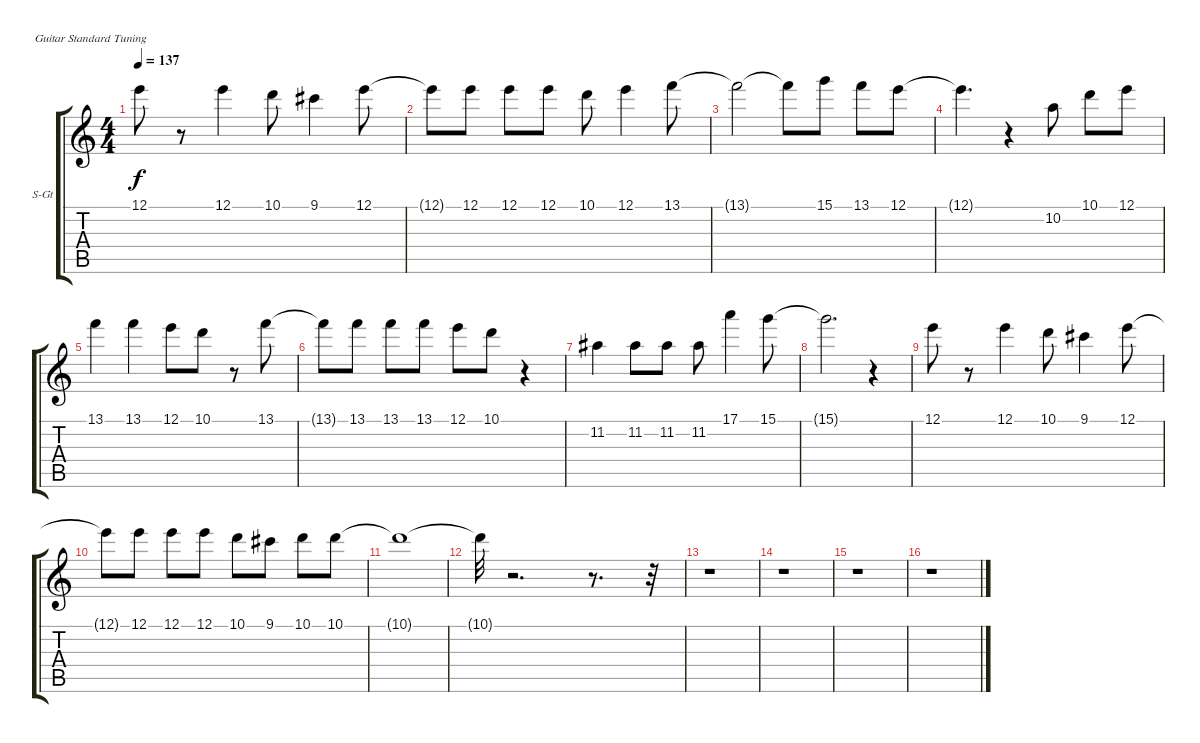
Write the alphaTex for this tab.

\bracketExtendMode groupsimilarinstruments
\firstSystemTrackNameOrientation horizontal
\otherSystemsTrackNameOrientation horizontal
\track ("Æ®·¢ 5" "S-Gt") {instrument acousticguitarsteel}
\staff {score tabs}
\tuning (E4 B3 G3 D3 A2 E2)
\ts (4 4)
\tempo 137
\clef g2
\ks c
12.1.8{dy f} r.8 12.1.4 10.1.8 9.1.4 12.1.8 |
12.1{t}.8 12.1.8 12.1.8 12.1.8 10.1.8 12.1.4 13.1.8 |
13.1{t}.2 13.1{t}.8 15.1.8 13.1.8 12.1.8 |
12.1{t}.4{d} r.4 10.2.8 10.1.8 12.1.8 |
13.1.4 13.1.4 12.1.8 10.1.8 r.8 13.1.8 |
13.1{t}.8 13.1.8 13.1.8 13.1.8 12.1.8 10.1.8 r.4 |
11.2.4 11.2.8 11.2.8 11.2.8 17.1.4 15.1.8 |
15.1{t}.2{d} r.4 |
12.1.8 r.8 12.1.4 10.1.8 9.1.4 12.1.8 |
12.1{t}.8 12.1.8 12.1.8 12.1.8 10.1.8 9.1.8 10.1.8 10.1.8 |
10.1{t}.1 |
10.1{t}.32 r.2{d} r.8{d} r.32 |
r.1 |
r.1 |
r.1 |
r.1
